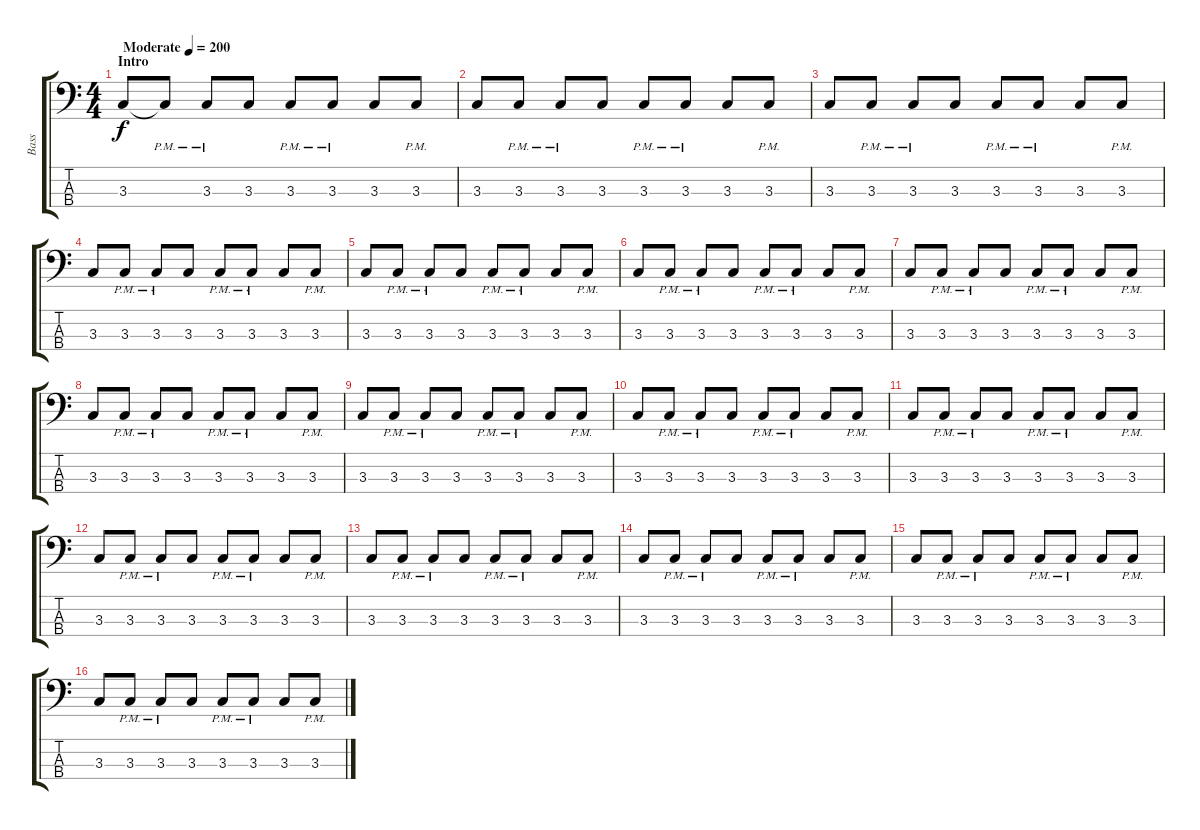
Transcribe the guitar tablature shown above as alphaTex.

\track ("Bass" "Bass") {instrument electricbasspick}
\staff {score tabs}
\tuning (G2 D2 A1 E1) {hide}
\ts (4 4)
\section ("" "Intro")
\tempo (200 "Moderate")
\clef f4
\ks c
3.3.8{dy f volume 7 instrument synthbass2} 3.3{pm t}.8 3.3{pm}.8 3.3.8 3.3{pm}.8 3.3{pm}.8 3.3.8 3.3{pm}.8 |
3.3.8 3.3{pm}.8 3.3{pm}.8 3.3.8 3.3{pm}.8 3.3{pm}.8 3.3.8 3.3{pm}.8 |
3.3.8 3.3{pm}.8 3.3{pm}.8 3.3.8 3.3{pm}.8 3.3{pm}.8 3.3.8 3.3{pm}.8 |
3.3.8 3.3{pm}.8 3.3{pm}.8 3.3.8 3.3{pm}.8 3.3{pm}.8 3.3.8 3.3{pm}.8 |
3.3.8 3.3{pm}.8 3.3{pm}.8 3.3.8 3.3{pm}.8 3.3{pm}.8 3.3.8 3.3{pm}.8 |
3.3.8 3.3{pm}.8 3.3{pm}.8 3.3.8 3.3{pm}.8 3.3{pm}.8 3.3.8 3.3{pm}.8 |
3.3.8 3.3{pm}.8 3.3{pm}.8 3.3.8 3.3{pm}.8 3.3{pm}.8 3.3.8 3.3{pm}.8 |
3.3.8 3.3{pm}.8 3.3{pm}.8 3.3.8 3.3{pm}.8 3.3{pm}.8 3.3.8 3.3{pm}.8 |
3.3.8 3.3{pm}.8 3.3{pm}.8 3.3.8 3.3{pm}.8 3.3{pm}.8 3.3.8 3.3{pm}.8 |
3.3.8 3.3{pm}.8 3.3{pm}.8 3.3.8 3.3{pm}.8 3.3{pm}.8 3.3.8 3.3{pm}.8 |
3.3.8 3.3{pm}.8 3.3{pm}.8 3.3.8 3.3{pm}.8 3.3{pm}.8 3.3.8 3.3{pm}.8 |
3.3.8 3.3{pm}.8 3.3{pm}.8 3.3.8 3.3{pm}.8 3.3{pm}.8 3.3.8 3.3{pm}.8 |
3.3.8 3.3{pm}.8 3.3{pm}.8 3.3.8 3.3{pm}.8 3.3{pm}.8 3.3.8 3.3{pm}.8 |
3.3.8 3.3{pm}.8 3.3{pm}.8 3.3.8 3.3{pm}.8 3.3{pm}.8 3.3.8 3.3{pm}.8 |
3.3.8 3.3{pm}.8 3.3{pm}.8 3.3.8 3.3{pm}.8 3.3{pm}.8 3.3.8 3.3{pm}.8 |
3.3.8 3.3{pm}.8 3.3{pm}.8 3.3.8 3.3{pm}.8 3.3{pm}.8 3.3.8 3.3{pm}.8
